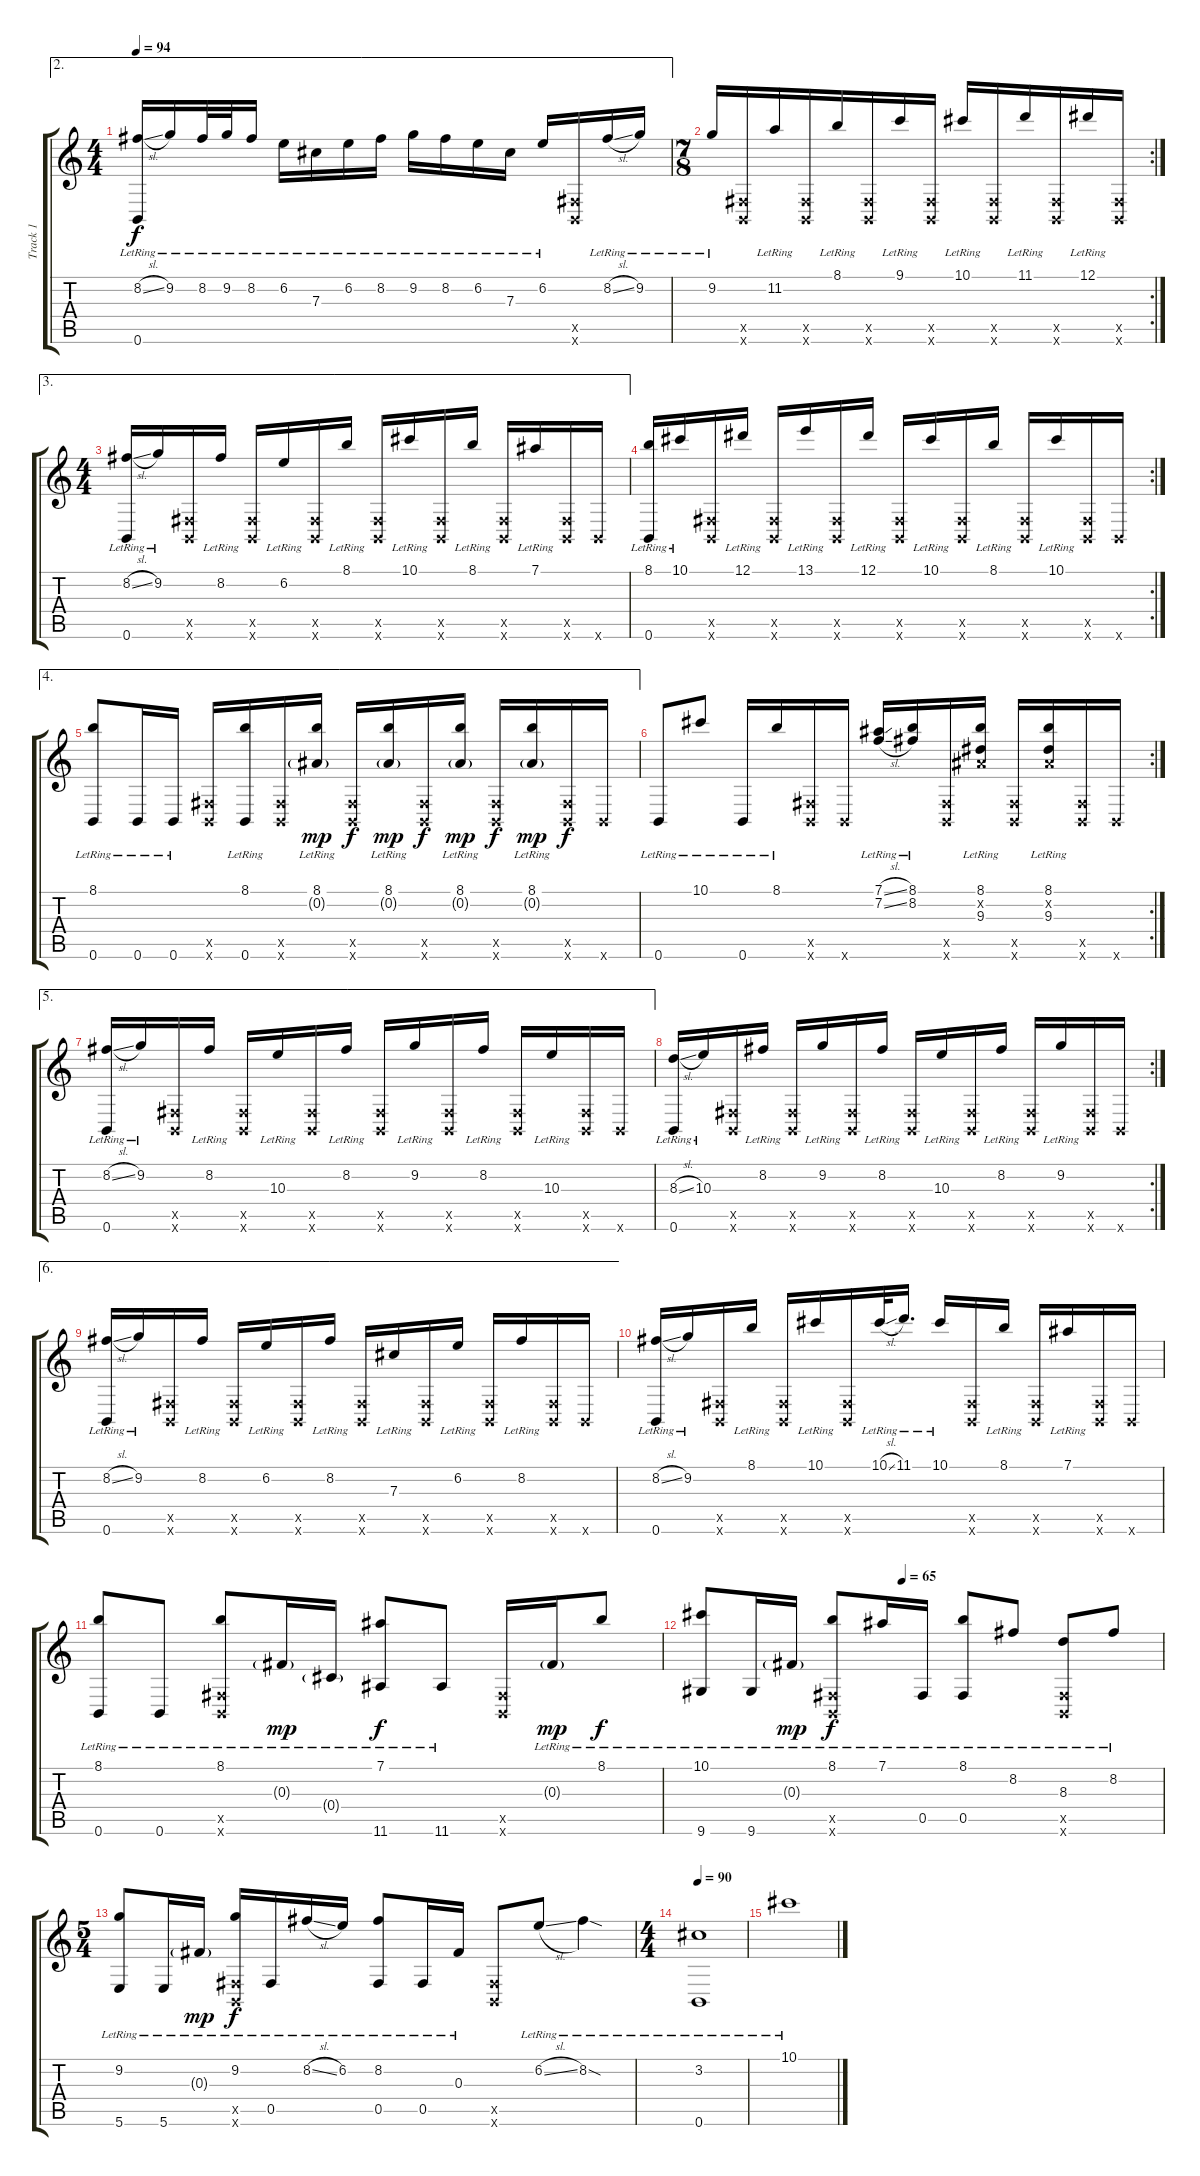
\track ("Track 1" "Track 1") {instrument acousticguitarsteel}
\staff {score tabs}
\tuning (Eb4 Bb3 Gb3 Db3 Gb2 B1) {hide}
\ae 2
\ts (4 4)
\tempo 94
\clef g2
\ks c
(8.2{sl lr} 0.6{lr}).16{dy f} 9.2{lr}.16 8.2{lr}.32 9.2{lr}.32 8.2{lr}.16 6.2{lr}.16 7.3{lr}.16 6.2{lr}.16 8.2{lr}.16 9.2{lr}.16 8.2{lr}.16 6.2{lr}.16 7.3{lr}.16 6.2{lr}.16 (0.5{x} 0.6{x}).16 8.2{sl lr}.16 9.2{lr}.16 |
\rc 2
\ts (7 8)
9.2{lr}.16 (0.5{x} 0.6{x}).16 11.2{lr}.16 (0.5{x} 0.6{x}).16 8.1{lr}.16 (0.5{x} 0.6{x}).16 9.1{lr}.16 (0.5{x} 0.6{x}).16 10.1{lr}.16 (0.5{x} 0.6{x}).16 11.1{lr}.16 (0.5{x} 0.6{x}).16 12.1{lr}.16 (0.5{x} 0.6{x}).16 |
\ae 3
\ts (4 4)
(8.2{sl lr} 0.6{lr}).16 9.2{lr}.16 (0.5{x} 0.6{x}).16 8.2{lr}.16 (0.5{x} 0.6{x}).16 6.2{lr}.16 (0.5{x} 0.6{x}).16 8.1{lr}.16 (0.5{x} 0.6{x}).16 10.1{lr}.16 (0.5{x} 0.6{x}).16 8.1{lr}.16 (0.5{x} 0.6{x}).16 7.1{lr}.16 (0.5{x} 0.6{x}).16 0.6{x}.16 |
\rc 2
(8.1{lr} 0.6{lr}).16 10.1{lr}.16 (0.5{x} 0.6{x}).16 12.1{lr}.16 (0.5{x} 0.6{x}).16 13.1{lr}.16 (0.5{x} 0.6{x}).16 12.1{lr}.16 (0.5{x} 0.6{x}).16 10.1{lr}.16 (0.5{x} 0.6{x}).16 8.1{lr}.16 (0.5{x} 0.6{x}).16 10.1{lr}.16 (0.5{x} 0.6{x}).16 0.6{x}.16 |
\ae 4
(8.1{lr} 0.6{lr}).8 0.6{lr}.16 0.6{lr}.16 (0.5{x} 0.6{x}).16 (8.1{lr} 0.6{lr}).16 (0.5{x} 0.6{x}).16 (8.1{lr} 0.2{g lr}).16{dy mp} (0.5{x} 0.6{x}).16{dy f} (8.1{lr} 0.2{g lr}).16{dy mp} (0.5{x} 0.6{x}).16{dy f} (8.1{lr} 0.2{g lr}).16{dy mp} (0.5{x} 0.6{x}).16{dy f} (8.1{lr} 0.2{g lr}).16{dy mp} (0.5{x} 0.6{x}).16{dy f} 0.6{x}.16 |
\rc 2
0.6{lr}.8 10.1{lr}.8 0.6{lr}.16 8.1{lr}.16 (0.5{x} 0.6{x}).16 0.6{x}.16 (7.1{sl lr} 7.2{sl lr}).16 (8.1{lr} 8.2{lr}).16 (0.5{x} 0.6{x}).16 (8.1{lr} 0.2{x} 9.3{lr}).16 (0.5{x} 0.6{x}).16 (8.1{lr} 0.2{x} 9.3{lr}).16 (0.5{x} 0.6{x}).16 0.6{x}.16 |
\ae 5
(8.2{sl lr} 0.6{lr}).16 9.2{lr}.16 (0.5{x} 0.6{x}).16 8.2{lr}.16 (0.5{x} 0.6{x}).16 10.3{lr}.16 (0.5{x} 0.6{x}).16 8.2{lr}.16 (0.5{x} 0.6{x}).16 9.2{lr}.16 (0.5{x} 0.6{x}).16 8.2{lr}.16 (0.5{x} 0.6{x}).16 10.3{lr}.16 (0.5{x} 0.6{x}).16 0.6{x}.16 |
\rc 2
(8.3{sl lr} 0.6{lr}).16 10.3{lr}.16 (0.5{x} 0.6{x}).16 8.2{lr}.16 (0.5{x} 0.6{x}).16 9.2{lr}.16 (0.5{x} 0.6{x}).16 8.2{lr}.16 (0.5{x} 0.6{x}).16 10.3{lr}.16 (0.5{x} 0.6{x}).16 8.2{lr}.16 (0.5{x} 0.6{x}).16 9.2{lr}.16 (0.5{x} 0.6{x}).16 0.6{x}.16 |
\ae 6
(8.2{sl lr} 0.6{lr}).16 9.2{lr}.16 (0.5{x} 0.6{x}).16 8.2{lr}.16 (0.5{x} 0.6{x}).16 6.2{lr}.16 (0.5{x} 0.6{x}).16 8.2{lr}.16 (0.5{x} 0.6{x}).16 7.3{lr}.16 (0.5{x} 0.6{x}).16 6.2{lr}.16 (0.5{x} 0.6{x}).16 8.2{lr}.16 (0.5{x} 0.6{x}).16 0.6{x}.16 |
(8.2{sl lr} 0.6{lr}).16 9.2{lr}.16 (0.5{x} 0.6{x}).16 8.1{lr}.16 (0.5{x} 0.6{x}).16 10.1{lr}.16 (0.5{x} 0.6{x}).16 10.1{sl lr}.32 11.1{lr}.16{d} 10.1{lr}.16 (0.5{x} 0.6{x}).16 8.1{lr}.16 (0.5{x} 0.6{x}).16 7.1{lr}.16 (0.5{x} 0.6{x}).16 0.6{x}.16 |
(8.1{lr} 0.6{lr}).8 0.6{lr}.8 (8.1{lr} 0.5{x} 0.6{x}).8 0.3{g lr}.16{dy mp} 0.4{g lr}.16 (7.1{lr} 11.6{lr}).8{dy f} 11.6{lr}.8 (0.5{x} 0.6{x}).16 0.3{g lr}.16{dy mp} 8.1{lr}.8{dy f} |
\tempo (65 0.4375)
(10.1{lr} 9.6{lr}).8 9.6{lr}.16 0.3{g lr}.16{dy mp} (8.1{lr} 0.5{x} 0.6{x}).8{dy f} 7.1{lr}.16 0.5{lr}.16 (8.1{lr} 0.5{lr}).8 8.2{lr}.8 (8.3{lr} 0.5{x} 0.6{x}).8 8.2{lr}.8 |
\ts (5 4)
(9.2{lr} 5.6{lr}).8 5.6{lr}.16 0.3{g lr}.16{dy mp} (9.2{lr} 0.5{x} 0.6{x}).16{dy f} 0.5{lr}.16 8.2{sl lr}.16 6.2{lr}.16 (8.2{lr} 0.5{lr}).8 0.5{lr}.16 0.3{lr}.16 (0.5{x} 0.6{x}).8 6.2{sl lr}.8 8.2{sod lr}.4 |
\ts (4 4)
\tempo 90
(3.2{lr} 0.6{lr}).1 |
10.1{lr}.1
